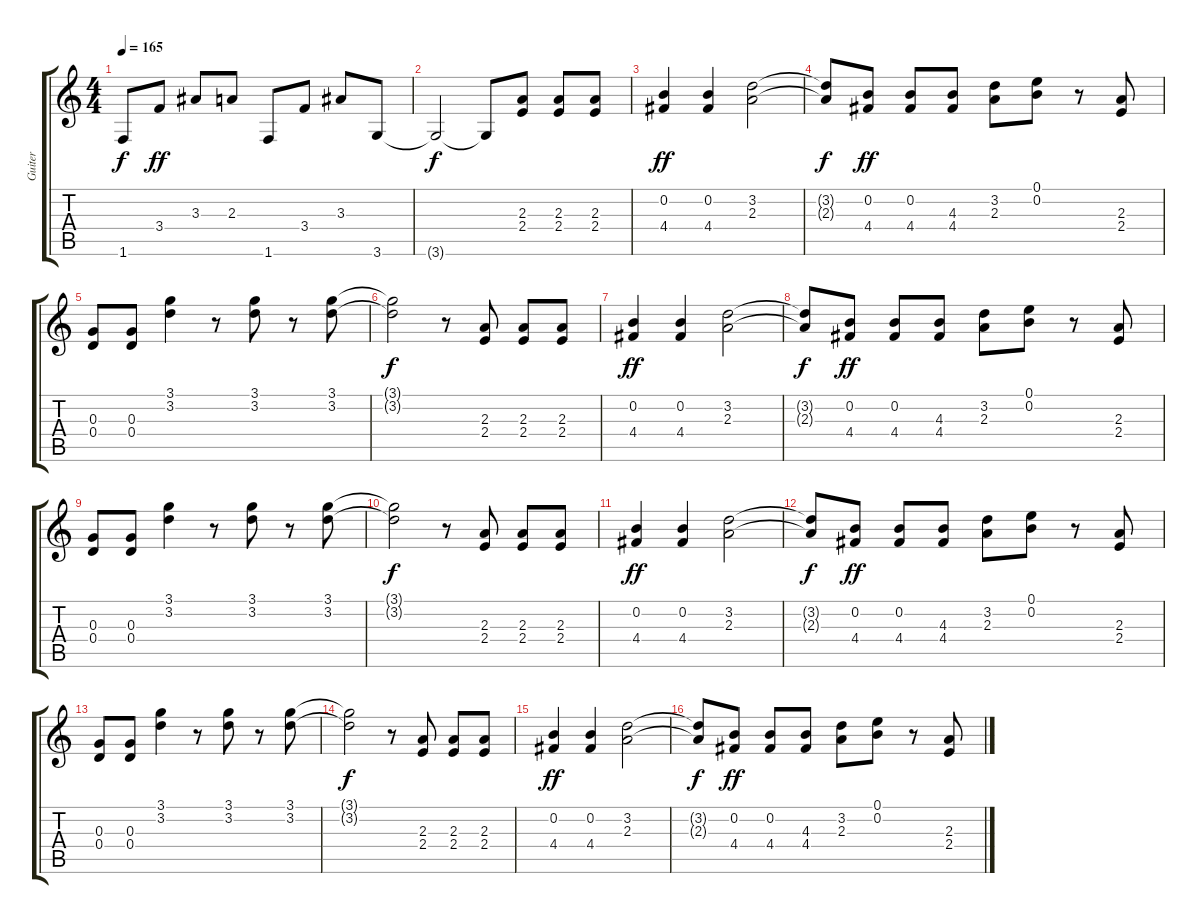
\track ("Guiter" "Guiter") {instrument overdrivenguitar}
\staff {score tabs}
\tuning (E4 B3 G3 D3 A2 E2) {hide}
\ts (4 4)
\tempo 165
\clef g2
\ks c
1.6{t}.8{dy f} 3.4.8{dy ff} 3.3.8 2.3.8 1.6.8 3.4.8 3.3.8 3.6.8 |
3.6{t}.2{dy f} 3.6{t}.8 (2.3 2.4).8 (2.3 2.4).8 (2.3 2.4).8 |
(0.2 4.4).4{dy ff} (0.2 4.4).4 (3.2 2.3).2 |
(3.2{t} 2.3{t}).8{dy f} (0.2 4.4).8{dy ff} (0.2 4.4).8 (4.3 4.4).8 (3.2 2.3).8 (0.1 0.2).8 r.8 (2.3 2.4).8 |
(0.3 0.4).8 (0.3 0.4).8 (3.1 3.2).4 r.8 (3.1 3.2).8 r.8 (3.1 3.2).8 |
(3.1{t} 3.2{t}).2{dy f} r.8 (2.3 2.4).8 (2.3 2.4).8 (2.3 2.4).8 |
(0.2 4.4).4{dy ff} (0.2 4.4).4 (3.2 2.3).2 |
(3.2{t} 2.3{t}).8{dy f} (0.2 4.4).8{dy ff} (0.2 4.4).8 (4.3 4.4).8 (3.2 2.3).8 (0.1 0.2).8 r.8 (2.3 2.4).8 |
(0.3 0.4).8 (0.3 0.4).8 (3.1 3.2).4 r.8 (3.1 3.2).8 r.8 (3.1 3.2).8 |
(3.1{t} 3.2{t}).2{dy f} r.8 (2.3 2.4).8 (2.3 2.4).8 (2.3 2.4).8 |
(0.2 4.4).4{dy ff} (0.2 4.4).4 (3.2 2.3).2 |
(3.2{t} 2.3{t}).8{dy f} (0.2 4.4).8{dy ff} (0.2 4.4).8 (4.3 4.4).8 (3.2 2.3).8 (0.1 0.2).8 r.8 (2.3 2.4).8 |
(0.3 0.4).8 (0.3 0.4).8 (3.1 3.2).4 r.8 (3.1 3.2).8 r.8 (3.1 3.2).8 |
(3.1{t} 3.2{t}).2{dy f} r.8 (2.3 2.4).8 (2.3 2.4).8 (2.3 2.4).8 |
(0.2 4.4).4{dy ff} (0.2 4.4).4 (3.2 2.3).2 |
(3.2{t} 2.3{t}).8{dy f} (0.2 4.4).8{dy ff} (0.2 4.4).8 (4.3 4.4).8 (3.2 2.3).8 (0.1 0.2).8 r.8 (2.3 2.4).8
